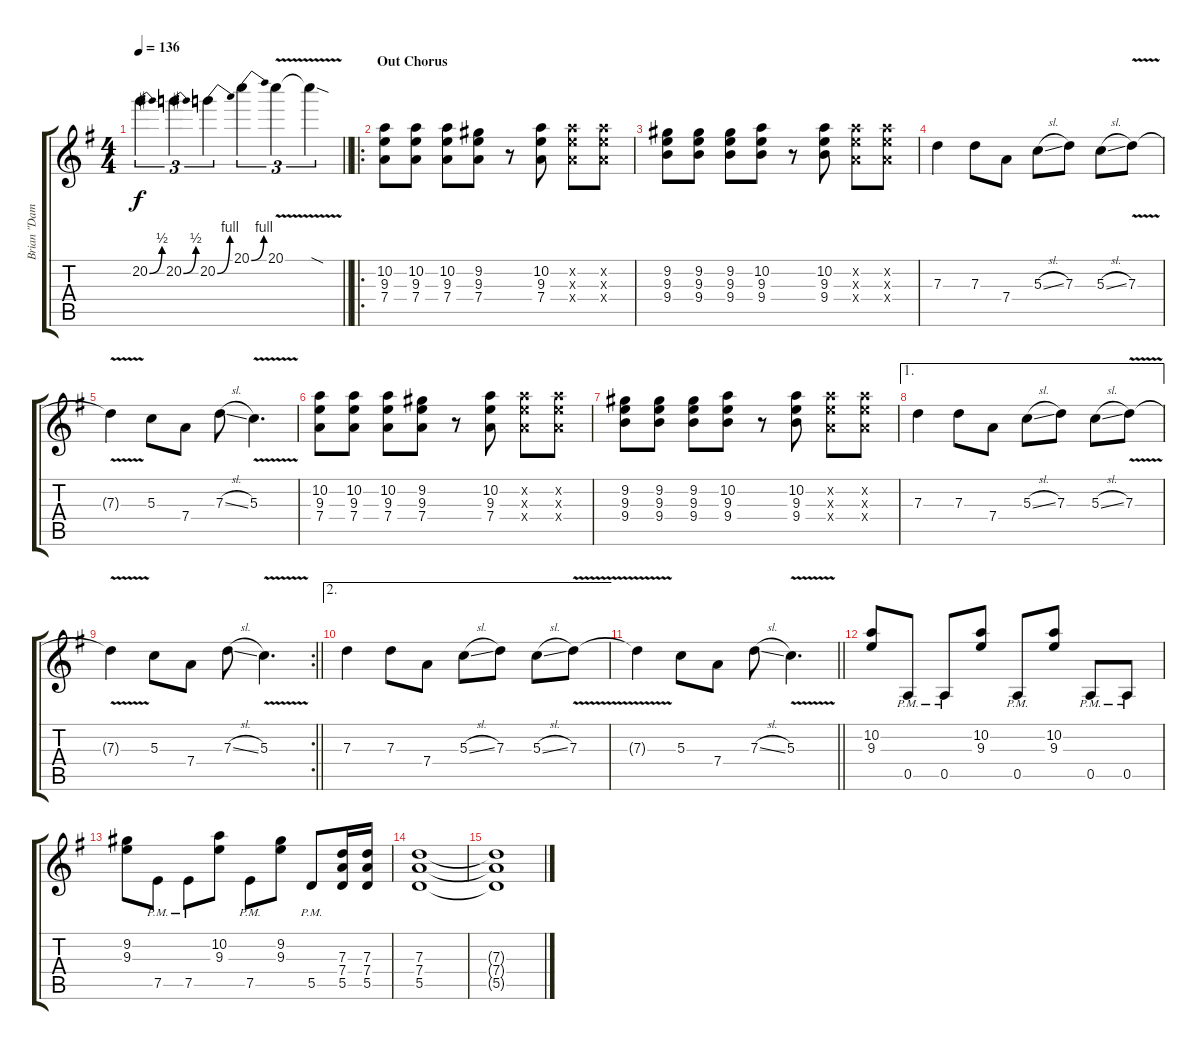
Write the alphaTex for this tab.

\track ("Brian \"Damage\" Forsythe RHY" "Brian \"Dam") {instrument distortionguitar}
\staff {score tabs}
\tuning (E4 B3 G3 D3 A2 E2) {hide}
\ts (4 4)
\tempo 136
\clef g2
\barLineRight lightlight
\ks g
20.2{be (bend 0 0 60 2)}.4{tu (3 2) dy f} 20.2{be (bend 0 0 60 2)}.4{tu (3 2)} 20.2{be (bend 0 0 60 4)}.4{tu (3 2)} 20.1{be (bend 0 0 60 4)}.4{tu (3 2)} 20.1{v}.4{tu (3 2)} 20.1{sod t}.4{tu (3 2)} |
\ro
\section ("" "Out Chorus")
(10.2 9.3 7.4).8 (10.2 9.3 7.4).8 (10.2 9.3 7.4).8 (9.2 9.3 7.4).8 r.8 (10.2 9.3 7.4).8 (10.2{x} 9.3{x} 7.4{x}).8 (10.2{x} 9.3{x} 7.4{x}).8 |
(9.2 9.3 9.4).8 (9.2 9.3 9.4).8 (9.2 9.3 9.4).8 (10.2 9.3 9.4).8 r.8 (10.2 9.3 9.4).8 (10.2{x} 9.3{x} 7.4{x}).8 (10.2{x} 9.3{x} 7.4{x}).8 |
7.3.4 7.3.8 7.4.8 5.3{sl}.8 7.3.8 5.3{sl}.8 7.3{v}.8 |
7.3{t}.4 5.3.8 7.4.8 7.3{sl}.8 5.3{v}.4{d} |
(10.2 9.3 7.4).8 (10.2 9.3 7.4).8 (10.2 9.3 7.4).8 (9.2 9.3 7.4).8 r.8 (10.2 9.3 7.4).8 (10.2{x} 9.3{x} 7.4{x}).8 (10.2{x} 9.3{x} 7.4{x}).8 |
(9.2 9.3 9.4).8 (9.2 9.3 9.4).8 (9.2 9.3 9.4).8 (10.2 9.3 9.4).8 r.8 (10.2 9.3 9.4).8 (10.2{x} 9.3{x} 7.4{x}).8 (10.2{x} 9.3{x} 7.4{x}).8 |
\ae 1
7.3.4 7.3.8 7.4.8 5.3{sl}.8 7.3.8 5.3{sl}.8 7.3{v}.8 |
\rc 2
\barLineRight lightlight
7.3{t}.4 5.3.8 7.4.8 7.3{sl}.8 5.3{v}.4{d} |
\ae 2
7.3.4 7.3.8 7.4.8 5.3{sl}.8 7.3.8 5.3{sl}.8 7.3{v}.8 |
\barLineRight lightlight
7.3{t}.4 5.3.8 7.4.8 7.3{sl}.8 5.3{v}.4{d} |
(10.2 9.3).8 0.5{pm}.8 0.5{pm}.8 (10.2 9.3).8 0.5{pm}.8 (10.2 9.3).8 0.5{pm}.8 0.5{pm}.8 |
(9.2 9.3).8 7.5{pm}.8 7.5{pm}.8 (10.2 9.3).8 7.5{pm}.8 (9.2 9.3).8 5.5{pm}.8 (7.3 7.4 5.5).16 (7.3 7.4 5.5).16 |
(7.3 7.4 5.5).1 |
(7.3{t} 7.4{t} 5.5{t}).1
